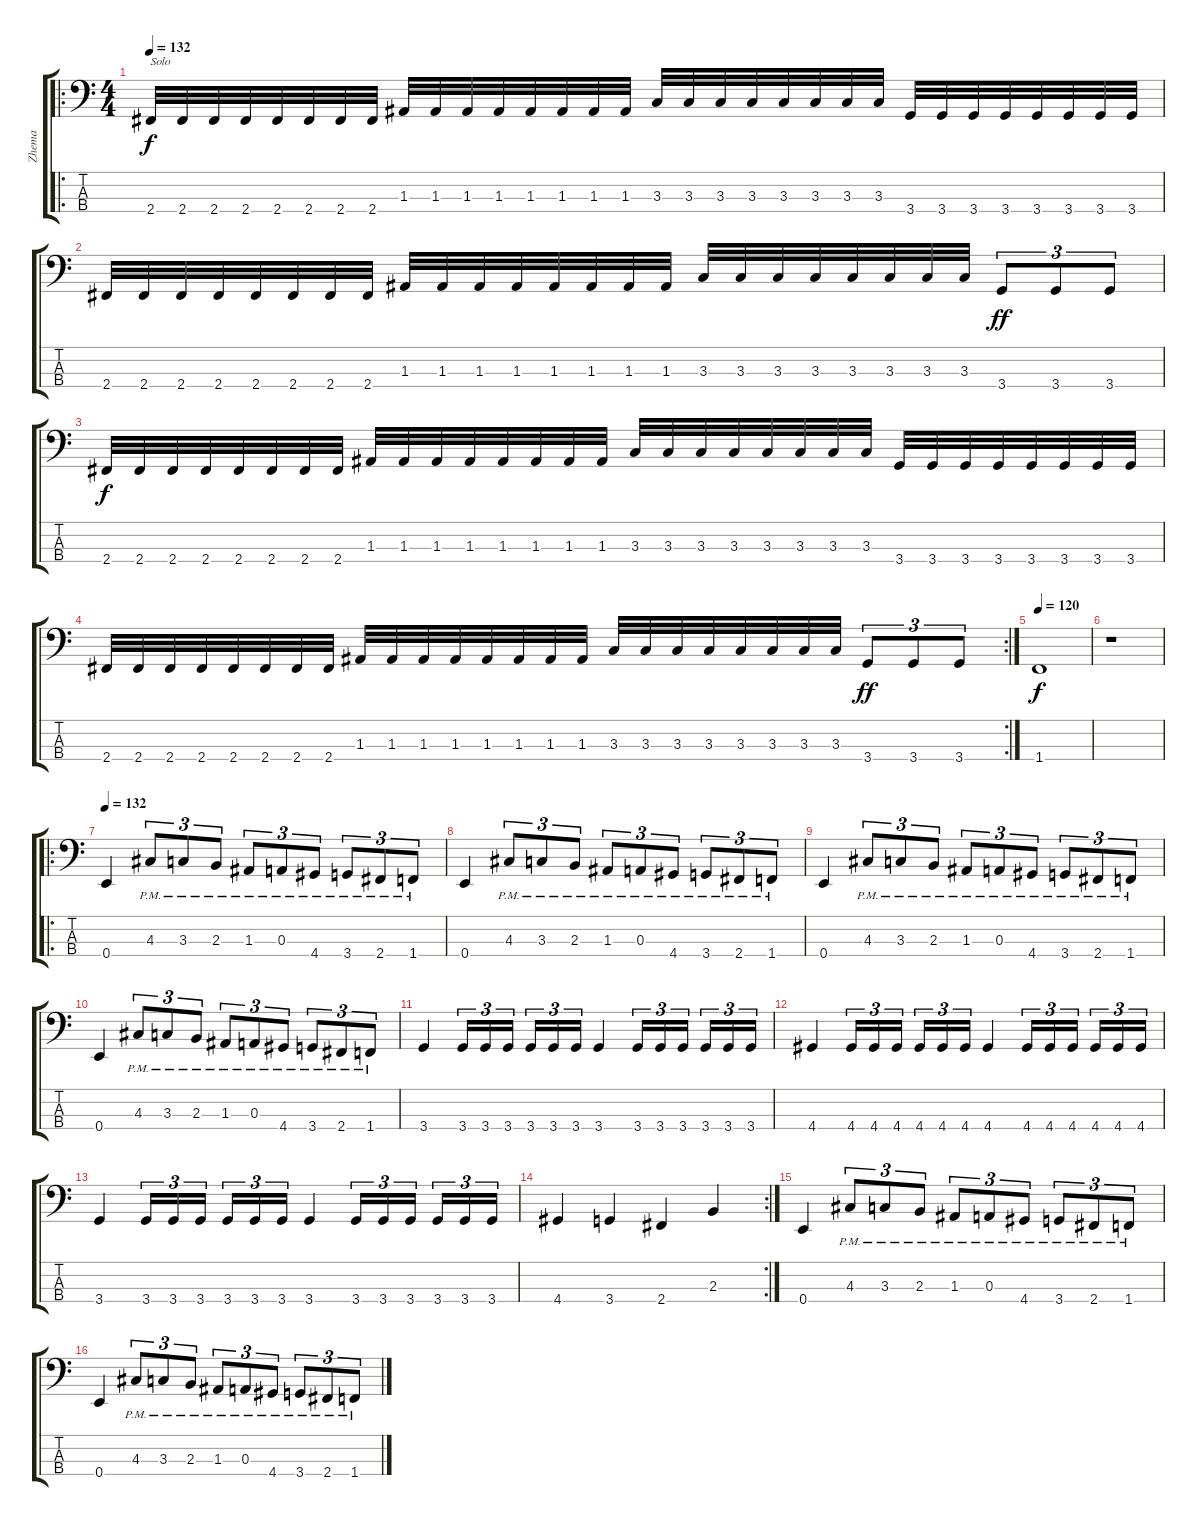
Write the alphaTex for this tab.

\track ("Zhema" "Zhema") {instrument electricbasspick}
\staff {score tabs}
\tuning (G2 D2 A1 E1) {hide}
\ro
\ts (4 4)
\tempo 132
\clef f4
\ks c
2.4.32{txt "Solo" dy f} 2.4.32 2.4.32 2.4.32 2.4.32 2.4.32 2.4.32 2.4.32 1.3.32 1.3.32 1.3.32 1.3.32 1.3.32 1.3.32 1.3.32 1.3.32 3.3.32 3.3.32 3.3.32 3.3.32 3.3.32 3.3.32 3.3.32 3.3.32 3.4.32 3.4.32 3.4.32 3.4.32 3.4.32 3.4.32 3.4.32 3.4.32 |
2.4.32 2.4.32 2.4.32 2.4.32 2.4.32 2.4.32 2.4.32 2.4.32 1.3.32 1.3.32 1.3.32 1.3.32 1.3.32 1.3.32 1.3.32 1.3.32 3.3.32 3.3.32 3.3.32 3.3.32 3.3.32 3.3.32 3.3.32 3.3.32 3.4.8{tu (3 2) dy ff} 3.4.8{tu (3 2)} 3.4.8{tu (3 2)} |
2.4.32{dy f} 2.4.32 2.4.32 2.4.32 2.4.32 2.4.32 2.4.32 2.4.32 1.3.32 1.3.32 1.3.32 1.3.32 1.3.32 1.3.32 1.3.32 1.3.32 3.3.32 3.3.32 3.3.32 3.3.32 3.3.32 3.3.32 3.3.32 3.3.32 3.4.32 3.4.32 3.4.32 3.4.32 3.4.32 3.4.32 3.4.32 3.4.32 |
\rc 2
2.4.32 2.4.32 2.4.32 2.4.32 2.4.32 2.4.32 2.4.32 2.4.32 1.3.32 1.3.32 1.3.32 1.3.32 1.3.32 1.3.32 1.3.32 1.3.32 3.3.32 3.3.32 3.3.32 3.3.32 3.3.32 3.3.32 3.3.32 3.3.32 3.4.8{tu (3 2) dy ff} 3.4.8{tu (3 2)} 3.4.8{tu (3 2)} |
\tempo 120
1.4.1{dy f} |
r.1 |
\ro
\tempo 132
0.4.4 4.3{pm}.8{tu (3 2)} 3.3{pm}.8{tu (3 2)} 2.3{pm}.8{tu (3 2)} 1.3{pm}.8{tu (3 2)} 0.3{pm}.8{tu (3 2)} 4.4{pm}.8{tu (3 2)} 3.4{pm}.8{tu (3 2)} 2.4{pm}.8{tu (3 2)} 1.4{pm}.8{tu (3 2)} |
0.4.4 4.3{pm}.8{tu (3 2)} 3.3{pm}.8{tu (3 2)} 2.3{pm}.8{tu (3 2)} 1.3{pm}.8{tu (3 2)} 0.3{pm}.8{tu (3 2)} 4.4{pm}.8{tu (3 2)} 3.4{pm}.8{tu (3 2)} 2.4{pm}.8{tu (3 2)} 1.4{pm}.8{tu (3 2)} |
0.4.4 4.3{pm}.8{tu (3 2)} 3.3{pm}.8{tu (3 2)} 2.3{pm}.8{tu (3 2)} 1.3{pm}.8{tu (3 2)} 0.3{pm}.8{tu (3 2)} 4.4{pm}.8{tu (3 2)} 3.4{pm}.8{tu (3 2)} 2.4{pm}.8{tu (3 2)} 1.4{pm}.8{tu (3 2)} |
0.4.4 4.3{pm}.8{tu (3 2)} 3.3{pm}.8{tu (3 2)} 2.3{pm}.8{tu (3 2)} 1.3{pm}.8{tu (3 2)} 0.3{pm}.8{tu (3 2)} 4.4{pm}.8{tu (3 2)} 3.4{pm}.8{tu (3 2)} 2.4{pm}.8{tu (3 2)} 1.4{pm}.8{tu (3 2)} |
3.4.4 3.4.16{tu (3 2)} 3.4.16{tu (3 2)} 3.4.16{tu (3 2)} 3.4.16{tu (3 2)} 3.4.16{tu (3 2)} 3.4.16{tu (3 2)} 3.4.4 3.4.16{tu (3 2)} 3.4.16{tu (3 2)} 3.4.16{tu (3 2)} 3.4.16{tu (3 2)} 3.4.16{tu (3 2)} 3.4.16{tu (3 2)} |
4.4.4 4.4.16{tu (3 2)} 4.4.16{tu (3 2)} 4.4.16{tu (3 2)} 4.4.16{tu (3 2)} 4.4.16{tu (3 2)} 4.4.16{tu (3 2)} 4.4.4 4.4.16{tu (3 2)} 4.4.16{tu (3 2)} 4.4.16{tu (3 2)} 4.4.16{tu (3 2)} 4.4.16{tu (3 2)} 4.4.16{tu (3 2)} |
3.4.4 3.4.16{tu (3 2)} 3.4.16{tu (3 2)} 3.4.16{tu (3 2)} 3.4.16{tu (3 2)} 3.4.16{tu (3 2)} 3.4.16{tu (3 2)} 3.4.4 3.4.16{tu (3 2)} 3.4.16{tu (3 2)} 3.4.16{tu (3 2)} 3.4.16{tu (3 2)} 3.4.16{tu (3 2)} 3.4.16{tu (3 2)} |
\rc 2
4.4.4 3.4.4 2.4.4 2.3.4 |
0.4.4 4.3{pm}.8{tu (3 2)} 3.3{pm}.8{tu (3 2)} 2.3{pm}.8{tu (3 2)} 1.3{pm}.8{tu (3 2)} 0.3{pm}.8{tu (3 2)} 4.4{pm}.8{tu (3 2)} 3.4{pm}.8{tu (3 2)} 2.4{pm}.8{tu (3 2)} 1.4{pm}.8{tu (3 2)} |
0.4.4 4.3{pm}.8{tu (3 2)} 3.3{pm}.8{tu (3 2)} 2.3{pm}.8{tu (3 2)} 1.3{pm}.8{tu (3 2)} 0.3{pm}.8{tu (3 2)} 4.4{pm}.8{tu (3 2)} 3.4{pm}.8{tu (3 2)} 2.4{pm}.8{tu (3 2)} 1.4{pm}.8{tu (3 2)}
